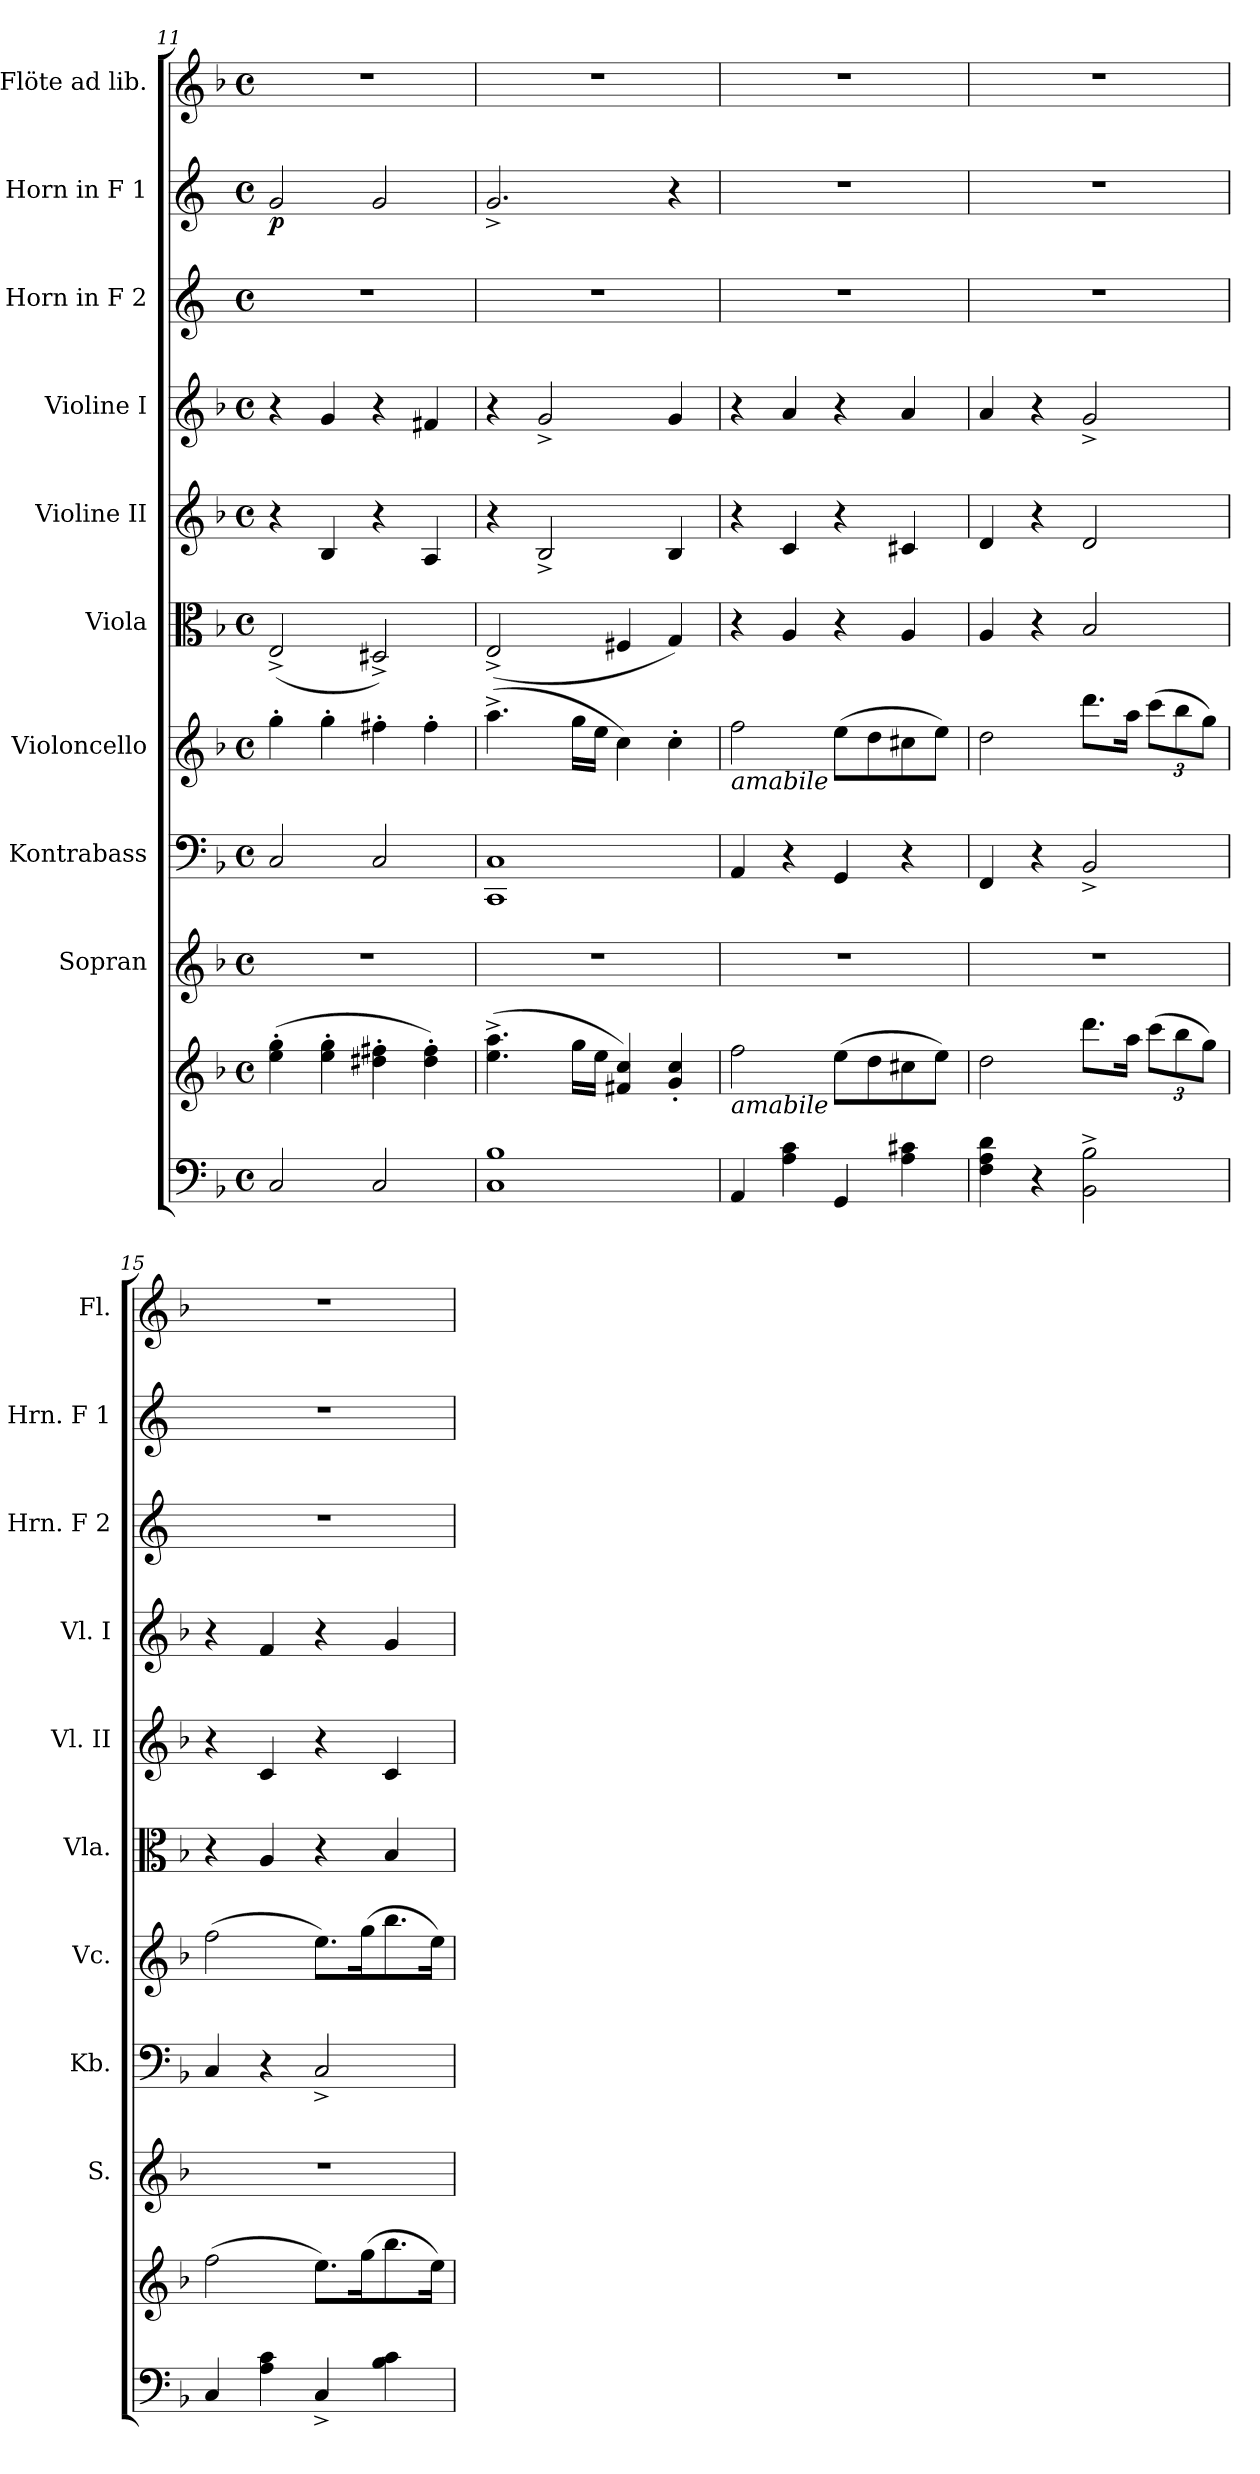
**kern	**kern	**kern	**kern	**kern	**kern	**kern	**kern	**kern	**kern	**dynam	**kern
*part10	*part10	*part9	*part8	*part7	*part6	*part5	*part4	*part3	*part2	*part2	*part1
*staff11	*staff10	*staff9	*staff8	*staff7	*staff6	*staff5	*staff4	*staff3	*staff2	*staff2	*staff1
*	*	*I"Sopran	*I"Kontrabass	*I"Violoncello	*I"Viola	*I"Violine II	*I"Violine I	*I"Horn in F 2	*I"Horn in F 1	*	*I"Flöte ad lib.
*	*	*I'S.	*I'Kb.	*I'Vc.	*I'Vla.	*I'Vl. II	*I'Vl. I	*I'Hrn. F 2	*I'Hrn. F 1	*	*I'Fl.
*clefF4	*clefG2	*clefG2	*clefF4	*clefG2	*clefC3	*clefG2	*clefG2	*clefG2	*clefG2	*	*clefG2
*	*	*	*ITrd7c12	*	*	*	*	*ITrd4c7	*ITrd4c7	*	*
*k[b-]	*k[b-]	*k[b-]	*k[b-]	*k[b-]	*k[b-]	*k[b-]	*k[b-]	*k[b-]	*k[b-]	*	*k[b-]
*F:	*F:	*F:	*F:	*F:	*F:	*F:	*F:	*F:	*F:	*	*F:
*M4/4	*M4/4	*M4/4	*M4/4	*M4/4	*M4/4	*M4/4	*M4/4	*M4/4	*M4/4	*	*M4/4
*met(c)	*met(c)	*met(c)	*met(c)	*met(c)	*met(c)	*met(c)	*met(c)	*met(c)	*met(c)	*	*met(c)
=11	=11	=11	=11	=11	=11	=11	=11	=11	=11	=11	=11
!	!	!	!	!	!	!	!	!	!	!LO:DY:b	!
2C/	(>4ee\'> 4gg\'>	1r	2CC/	4gg'>\	(<2E^</	4r	4r	1r	2c/	p	1r
.	4ee\'> 4gg\'>	.	.	4gg'>\	.	4B-/	4g/	.	.	.	.
2C/	4dd#X\'> 4ff#X\'>	.	2CC/	4ff#X'>\	2D#X^</)	4r	4r	.	2c/	.	.
.	4dd#\'> 4ff#\'>)	.	.	4ff#'>\	.	4A/	4f#X/	.	.	.	.
=12	=12	=12	=12	=12	=12	=12	=12	=12	=12	=12	=12
1C 1B-	(>4.ee\^> 4.aa\^>	1r	1CCC 1CC	(>4.aa^>\	(<2E^</	4r	4r	1r	2.c^</	.	1r
.	.	.	.	.	.	2B-^</	2g^</	.	.	.	.
.	16gg\LL	.	.	16gg\LL	.	.	.	.	.	.	.
.	16ee\JJ	.	.	16ee\JJ	.	.	.	.	.	.	.
.	4f#X/ 4cc/)	.	.	4cc\)	4F#X/	.	.	.	.	.	.
.	4g/'< 4cc/'<	.	.	4cc'>\	4G/)	4B-/	4g/	.	4r	.	.
=13	=13	=13	=13	=13	=13	=13	=13	=13	=13	=13	=13
!	!	!	!	!LO:TX:b:i:t=amabile	!	!	!	!	!	!	!
!	!LO:TX:b:i:t=amabile	!	!	!	!	!	!	!	!	!	!
4AA/	2ff\	1r	4AAA/	2ff\	4r	4r	4r	1r	1r	.	1r
4A\ 4c\	.	.	4r	.	4A/	4c/	4a/	.	.	.	.
4GG/	(>8ee\L	.	4GGG/	(>8ee\L	4r	4r	4r	.	.	.	.
.	8dd\	.	.	8dd\	.	.	.	.	.	.	.
4A\ 4c#X\	8cc#X\	.	4r	8cc#X\	4A/	4c#X/	4a/	.	.	.	.
.	8ee\J)	.	.	8ee\J)	.	.	.	.	.	.	.
=14	=14	=14	=14	=14	=14	=14	=14	=14	=14	=14	=14
4F\ 4A\ 4d\	2dd\	1r	4FFF/	2dd\	4A/	4d/	4a/	1r	1r	.	1r
4r	.	.	4r	.	4r	4r	4r	.	.	.	.
2BB-\^> 2B-\^>	8.ddd\L	.	2BBB-^</	8.ddd\L	2B-/	2d/	2g^</	.	.	.	.
.	16aa\Jk	.	.	16aa\Jk	.	.	.	.	.	.	.
.	(>12ccc\L	.	.	(>12ccc\L	.	.	.	.	.	.	.
.	12bb-\	.	.	12bb-\	.	.	.	.	.	.	.
.	12gg\J)	.	.	12gg\J)	.	.	.	.	.	.	.
!!LO:PB:g=z
=15	=15	=15	=15	=15	=15	=15	=15	=15	=15	=15	=15
4C/	(>2ff\	1r	4CC/	(>2ff\	4r	4r	4r	1r	1r	.	1r
4A\ 4c\	.	.	4r	.	4A/	4c/	4f/	.	.	.	.
4C^</	8.ee\L)	.	2CC^</	8.ee\L)	4r	4r	4r	.	.	.	.
.	(>16gg\k	.	.	(>16gg\k	.	.	.	.	.	.	.
4B-\ 4c\	8.bb-\	.	.	8.bb-\	4B-/	4c/	4g/	.	.	.	.
.	16ee\Jk)	.	.	16ee\Jk)	.	.	.	.	.	.	.
=	=	=	=	=	=	=	=	=	=	=	=
*-	*-	*-	*-	*-	*-	*-	*-	*-	*-	*-	*-
